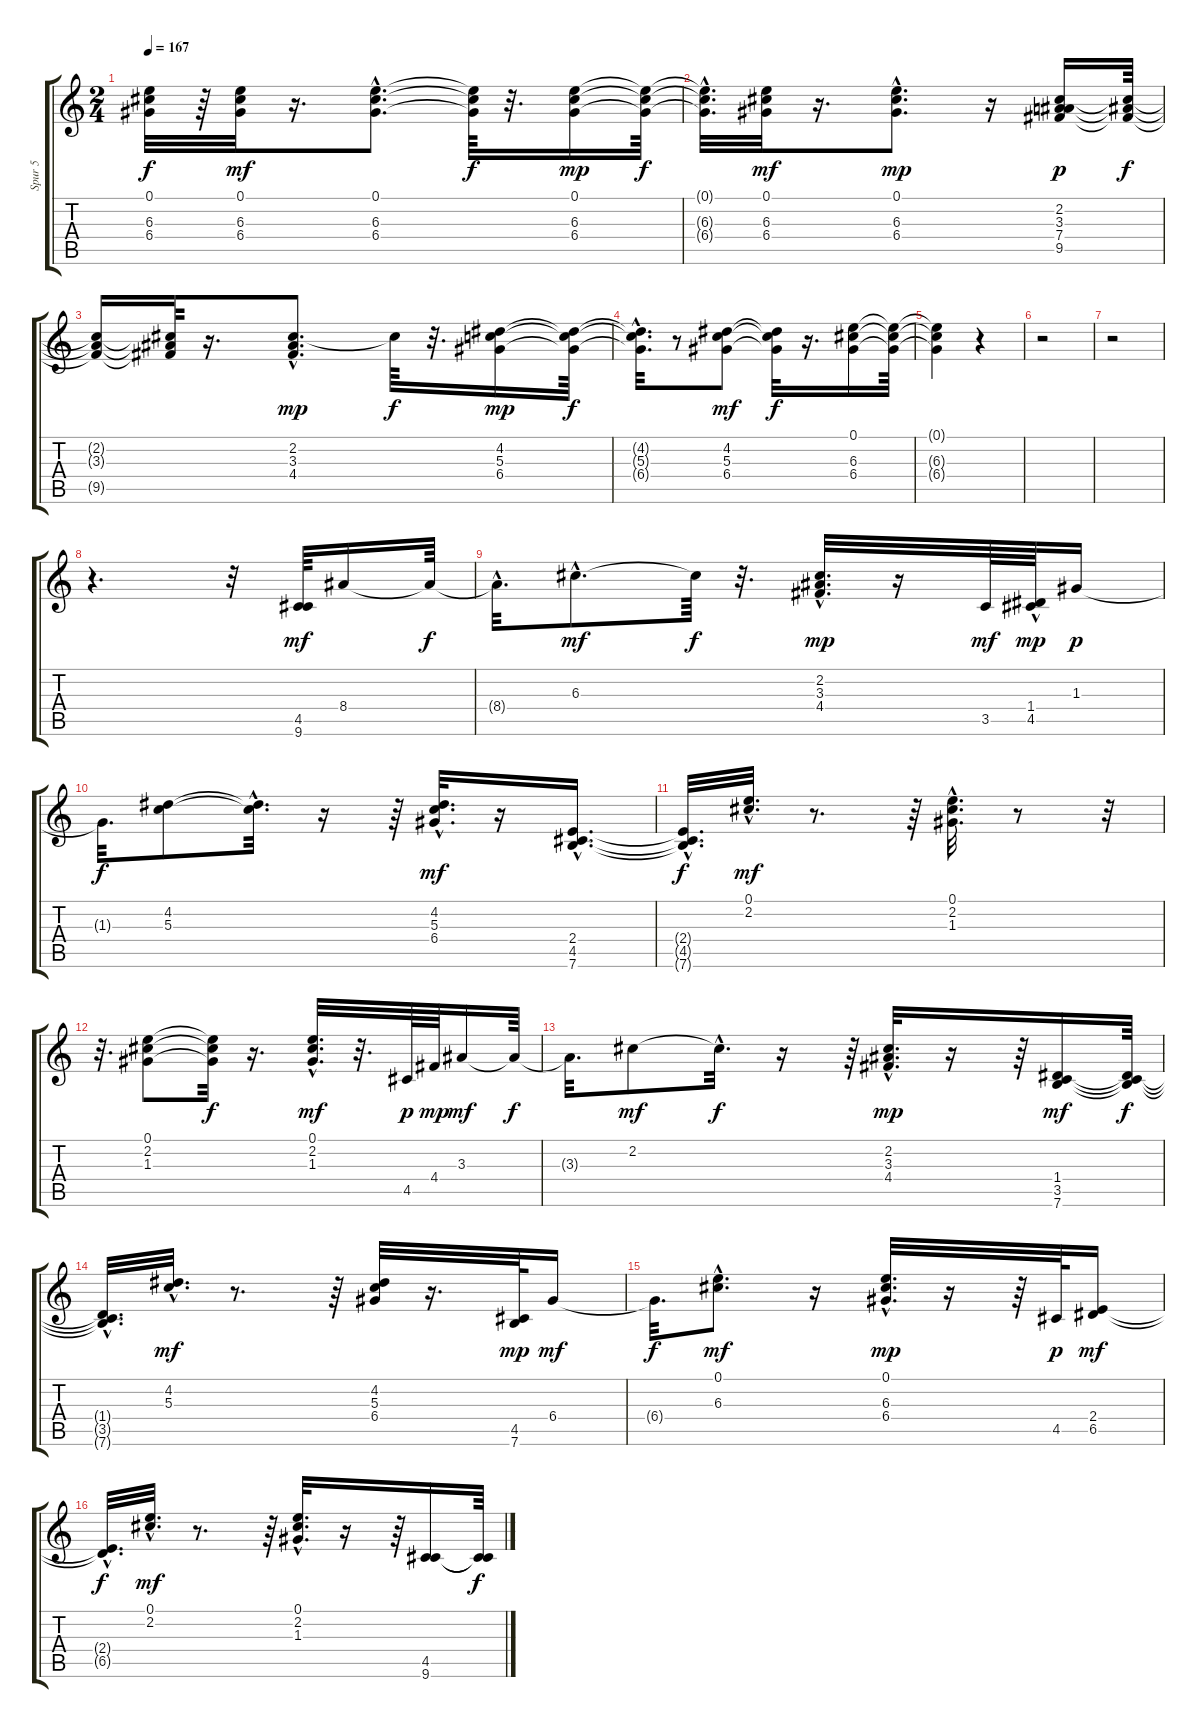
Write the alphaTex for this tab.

\track ("Spur 5" "Spur 5") {instrument acousticguitarsteel}
\staff {score tabs}
\tuning (E4 B3 G3 D3 A2 E2) {hide}
\ts (2 4)
\tempo 167
\clef g2
\ks c
(0.1{t} 6.3{t} 6.4{t}).32{dy f} r.64 (0.1 6.3 6.4).32{dy mf} r.16{d} (0.1{hac} 6.3{hac} 6.4{hac}).8{d} (0.1{t} 6.3{t} 6.4{t}).64{dy f} r.32{d} (0.1 6.3 6.4).16{dy mp} (0.1{t} 6.3{t} 6.4{t}).64{dy f} |
(0.1{hac t} 6.3{hac t} 6.4{hac t}).32{d} (0.1 6.3 6.4).32{dy mf} r.16{d} (0.1{hac} 6.3{hac} 6.4{hac}).8{d dy mp} r.16 (2.2 3.3 7.4 9.5).16{dy p} (2.2{t} 3.3{t} 9.5{t}).64{dy f} |
(2.2{t} 3.3{t} 9.5{t}).16 (2.2{t} 3.3{t} 9.5{t}).64 r.16{d} (2.2{hac} 3.3{hac} 4.4{hac}).8{d dy mp} 2.2{t}.64{dy f} r.32{d} (4.2 5.3 6.4).16{dy mp} (4.2{t} 5.3{t} 6.4{t}).64{dy f} |
(4.2{hac t} 5.3{hac t} 6.4{hac t}).32{d} r.8 (4.2 5.3 6.4).8{dy mf} (4.2{t} 5.3{t} 6.4{t}).32{dy f} r.16{d} (0.1 6.3 6.4).16 (0.1{t} 6.3{t} 6.4{t}).64 |
(0.1{t} 6.3{t} 6.4{t}).4 r.4 |
r.2 |
r.2 |
r.4{d} r.32 (4.5 9.6).64{dy mf} 8.4.16 8.4{t}.64{dy f} |
8.4{hac t}.32{d} 6.3{hac}.8{d dy mf} 6.3{t}.64{dy f} r.32{d} (2.2{hac} 3.3 4.4).32{d dy mp} r.16 3.5.64{dy mf} (1.4{hac} 4.5{hac}).64{dy mp} 1.3.16{dy p} |
1.3{t}.32{d dy f} (4.2 5.3).8 (4.2{hac t} 5.3{hac t}).32{d} r.16 r.64 (4.2{hac} 5.3 6.4).32{d dy mf} r.16 (2.4{hac} 4.5{hac} 7.6{hac}).16{d} |
(2.4{hac t} 4.5{hac t} 7.6{hac t}).32{d dy f} (0.1{hac} 2.2{hac}).32{d dy mf} r.8{d} r.64 (0.1 2.2{hac} 1.3).32{d} r.8 r.32 |
r.32{d} (0.1 2.2 1.3).8 (0.1{t} 2.2{t} 1.3{t}).32{dy f} r.16{d} (0.1 2.2{hac} 1.3).32{d dy mf} r.32{d} 4.5.64{dy p} 4.4.64{dy mp} 3.3.16{dy mf} 3.3{t}.64{dy f} |
3.3{t}.32{d} 2.2.8{dy mf} 2.2{hac t}.32{d dy f} r.16 r.64 (2.2{hac} 3.3{hac} 4.4{hac}).32{d dy mp} r.16 r.64 (1.4 3.5 7.6).16{dy mf} (1.4{t} 3.5{t} 7.6{t}).64{dy f} |
(1.4{t} 3.5{hac t} 7.6{t}).32{d} (4.2{hac} 5.3).32{d dy mf} r.8{d} r.64 (4.2 5.3 6.4).32 r.16{d} (4.5 7.6).64{dy mp} 6.4.16{dy mf} |
6.4{t}.32{d dy f} (0.1{hac} 6.3{hac}).8{d dy mf} r.16 (0.1 6.3{hac} 6.4).32{d dy mp} r.16 r.64 4.5.64{dy p} (2.4 6.5).16{dy mf} |
(2.4{hac t} 6.5{hac t}).32{d dy f} (0.1 2.2{hac}).32{d dy mf} r.8{d} r.64 (0.1 2.2{hac} 1.3{hac}).32{d} r.16 r.64 (4.5 9.6).16 (4.5{t} 9.6{t}).64{dy f}
